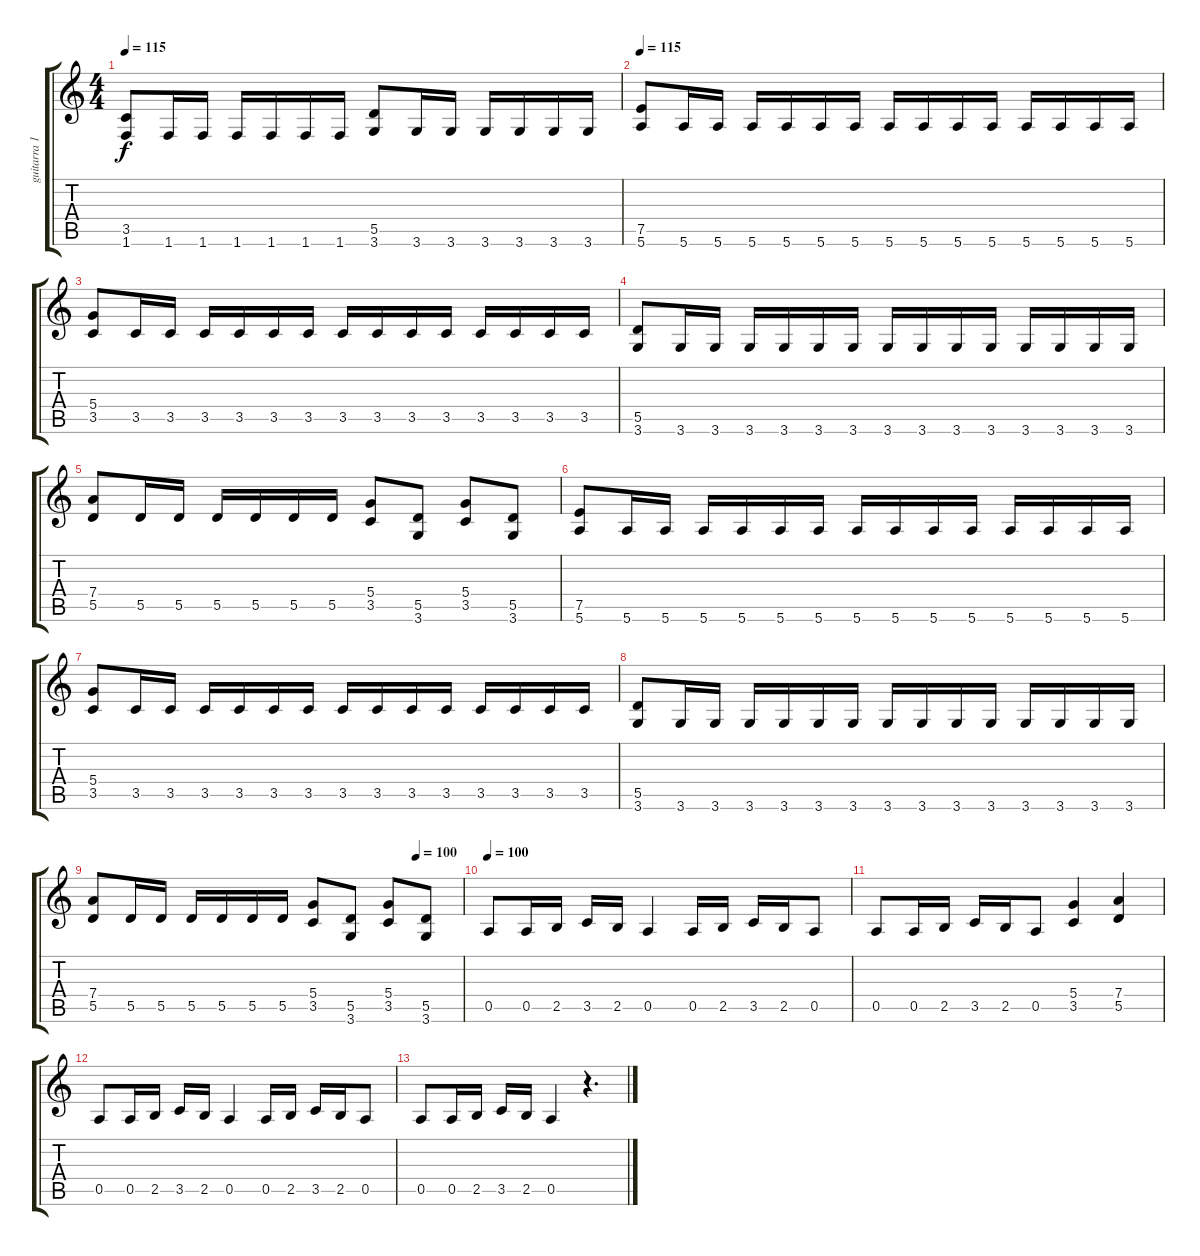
\track ("guitarra 1" "guitarra 1") {instrument overdrivenguitar}
\staff {score tabs}
\tuning (E4 B3 G3 D3 A2 E2) {hide}
\ts (4 4)
\tempo 115
\clef g2
\ks c
(3.5 1.6).8{dy f} 1.6.16 1.6.16 1.6.16 1.6.16 1.6.16 1.6.16 (5.5 3.6).8 3.6.16 3.6.16 3.6.16 3.6.16 3.6.16 3.6.16 |
\section ("" "")
\tempo 115
(7.5 5.6).8 5.6.16 5.6.16 5.6.16 5.6.16 5.6.16 5.6.16 5.6.16 5.6.16 5.6.16 5.6.16 5.6.16 5.6.16 5.6.16 5.6.16 |
(5.4 3.5).8 3.5.16 3.5.16 3.5.16 3.5.16 3.5.16 3.5.16 3.5.16 3.5.16 3.5.16 3.5.16 3.5.16 3.5.16 3.5.16 3.5.16 |
(5.5 3.6).8 3.6.16 3.6.16 3.6.16 3.6.16 3.6.16 3.6.16 3.6.16 3.6.16 3.6.16 3.6.16 3.6.16 3.6.16 3.6.16 3.6.16 |
(7.4 5.5).8 5.5.16 5.5.16 5.5.16 5.5.16 5.5.16 5.5.16 (5.4 3.5).8 (5.5 3.6).8 (5.4 3.5).8 (5.5 3.6).8 |
(7.5 5.6).8 5.6.16 5.6.16 5.6.16 5.6.16 5.6.16 5.6.16 5.6.16 5.6.16 5.6.16 5.6.16 5.6.16 5.6.16 5.6.16 5.6.16 |
(5.4 3.5).8 3.5.16 3.5.16 3.5.16 3.5.16 3.5.16 3.5.16 3.5.16 3.5.16 3.5.16 3.5.16 3.5.16 3.5.16 3.5.16 3.5.16 |
(5.5 3.6).8 3.6.16 3.6.16 3.6.16 3.6.16 3.6.16 3.6.16 3.6.16 3.6.16 3.6.16 3.6.16 3.6.16 3.6.16 3.6.16 3.6.16 |
\tempo (100 0.875)
(7.4 5.5).8 5.5.16 5.5.16 5.5.16 5.5.16 5.5.16 5.5.16 (5.4 3.5).8 (5.5 3.6).8 (5.4 3.5).8 (5.5 3.6).8 |
\section ("" "")
\tempo 100
0.5.8 0.5.16 2.5.16 3.5.16 2.5.16 0.5.4 0.5.16 2.5.16 3.5.16 2.5.16 0.5.8 |
0.5.8 0.5.16 2.5.16 3.5.16 2.5.16 0.5.8 (5.4 3.5).4 (7.4 5.5).4 |
0.5.8 0.5.16 2.5.16 3.5.16 2.5.16 0.5.4 0.5.16 2.5.16 3.5.16 2.5.16 0.5.8 |
0.5.8 0.5.16 2.5.16 3.5.16 2.5.16 0.5.4 r.4{d}
